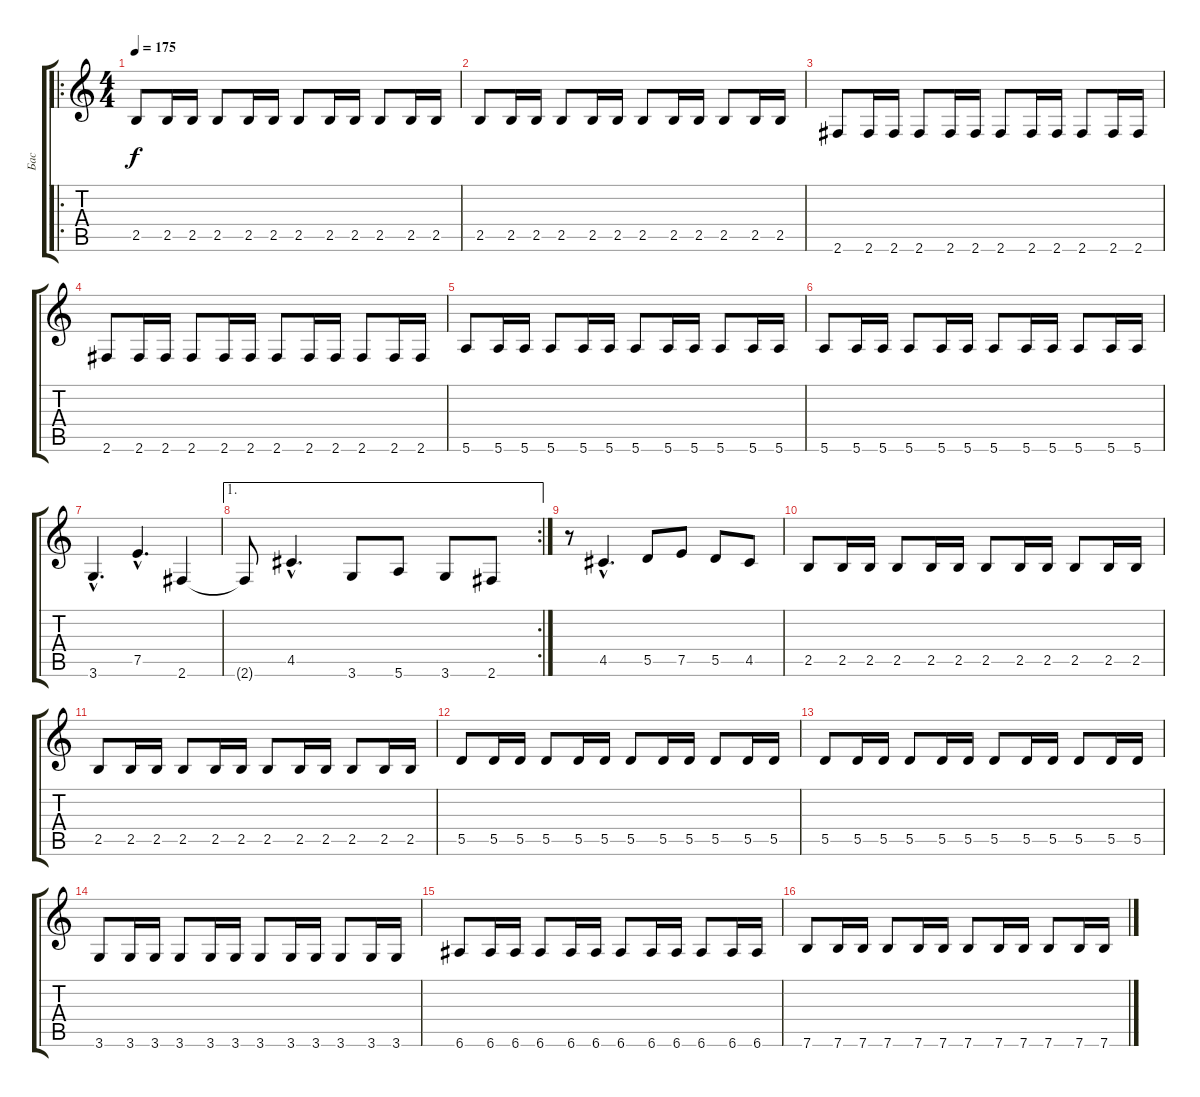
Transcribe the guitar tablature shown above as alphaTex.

\track ("Бас" "Бас") {instrument electricbassfinger}
\staff {score tabs}
\tuning (E4 B3 G3 D3 A2 E2) {hide}
\ro
\ts (4 4)
\tempo 175
\clef g2
\ks c
2.5.8{dy f instrument electricbassfinger} 2.5.16 2.5.16 2.5.8 2.5.16 2.5.16 2.5.8 2.5.16 2.5.16 2.5.8 2.5.16 2.5.16 |
2.5.8 2.5.16 2.5.16 2.5.8 2.5.16 2.5.16 2.5.8 2.5.16 2.5.16 2.5.8 2.5.16 2.5.16 |
2.6.8 2.6.16 2.6.16 2.6.8 2.6.16 2.6.16 2.6.8 2.6.16 2.6.16 2.6.8 2.6.16 2.6.16 |
2.6.8 2.6.16 2.6.16 2.6.8 2.6.16 2.6.16 2.6.8 2.6.16 2.6.16 2.6.8 2.6.16 2.6.16 |
5.6.8 5.6.16 5.6.16 5.6.8 5.6.16 5.6.16 5.6.8 5.6.16 5.6.16 5.6.8 5.6.16 5.6.16 |
5.6.8 5.6.16 5.6.16 5.6.8 5.6.16 5.6.16 5.6.8 5.6.16 5.6.16 5.6.8 5.6.16 5.6.16 |
3.6{hac}.4{d} 7.5{hac}.4{d} 2.6.4 |
\ae 1
\rc 2
2.6{t}.8 4.5{hac}.4{d} 3.6.8 5.6.8 3.6.8 2.6.8 |
r.8 4.5{hac}.4{d} 5.5.8 7.5.8 5.5.8 4.5.8 |
2.5.8 2.5.16 2.5.16 2.5.8 2.5.16 2.5.16 2.5.8 2.5.16 2.5.16 2.5.8 2.5.16 2.5.16 |
2.5.8 2.5.16 2.5.16 2.5.8 2.5.16 2.5.16 2.5.8 2.5.16 2.5.16 2.5.8 2.5.16 2.5.16 |
5.5.8 5.5.16 5.5.16 5.5.8 5.5.16 5.5.16 5.5.8 5.5.16 5.5.16 5.5.8 5.5.16 5.5.16 |
5.5.8 5.5.16 5.5.16 5.5.8 5.5.16 5.5.16 5.5.8 5.5.16 5.5.16 5.5.8 5.5.16 5.5.16 |
3.6.8 3.6.16 3.6.16 3.6.8 3.6.16 3.6.16 3.6.8 3.6.16 3.6.16 3.6.8 3.6.16 3.6.16 |
6.6.8 6.6.16 6.6.16 6.6.8 6.6.16 6.6.16 6.6.8 6.6.16 6.6.16 6.6.8 6.6.16 6.6.16 |
7.6.8 7.6.16 7.6.16 7.6.8 7.6.16 7.6.16 7.6.8 7.6.16 7.6.16 7.6.8 7.6.16 7.6.16
